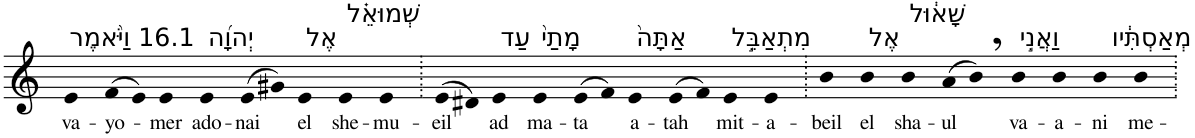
**kern	**text
*part1	*part1
*staff1	*staff1
*I"Piano	*
*I'Pno	*
*clefG2	*
*k[]	*
=1	=1
!LO:TX:a:t=16.1 וַיֹּ֨אמֶר	!
!	!LO:LY:b
4e	va-
!	!LO:LY:b
(>8f	-yo-
8e)	.
!	!LO:LY:b
4e	-mer
!LO:TX:a:t=יְהוָ֜ה	!
!	!LO:LY:b
4e	ado-
!	!LO:LY:b
(>8e	-nai
8g#X)	.
!LO:TX:a:t=אֶל	!
!	!LO:LY:b
4e	el
!LO:TX:a:t=שְׁמוּאֵ֗ל	!
!	!LO:LY:b
4e	she-
!	!LO:LY:b
4e	-mu-
=2.	=2.
!	!LO:LY:b
(>8e	-eil
8d#X)	.
!LO:TX:a:t=עַד	!
!	!LO:LY:b
4e	ad
!LO:TX:a:t=מָתַי֙	!
!	!LO:LY:b
4e	ma-
!	!LO:LY:b
(>8e	-ta
8f)	.
!LO:TX:a:t=אַתָּה֙	!
!	!LO:LY:b
4e	a-
!	!LO:LY:b
(>8e	-tah
8f)	.
!LO:TX:a:t=מִתְאַבֵּ֣ל	!
!	!LO:LY:b
4e	mit-
!	!LO:LY:b
4e	-a-
=3.	=3.
!	!LO:LY:b
4b	-beil
!LO:TX:a:t=אֶל	!
!	!LO:LY:b
4b	el
!LO:TX:a:t=שָׁא֔וּל	!
!	!LO:LY:b
4b	sha-
!	!LO:LY:b
(>8a	-ul
8b,)	.
!LO:TX:a:t=וַאֲנִ֣י	!
!	!LO:LY:b
4b	va-
!	!LO:LY:b
4b	-a-
!	!LO:LY:b
4b	-ni
!LO:TX:a:t=מְאַסְתִּ֔יו	!
!	!LO:LY:b
4b	me-
=.	=.
*-	*-
